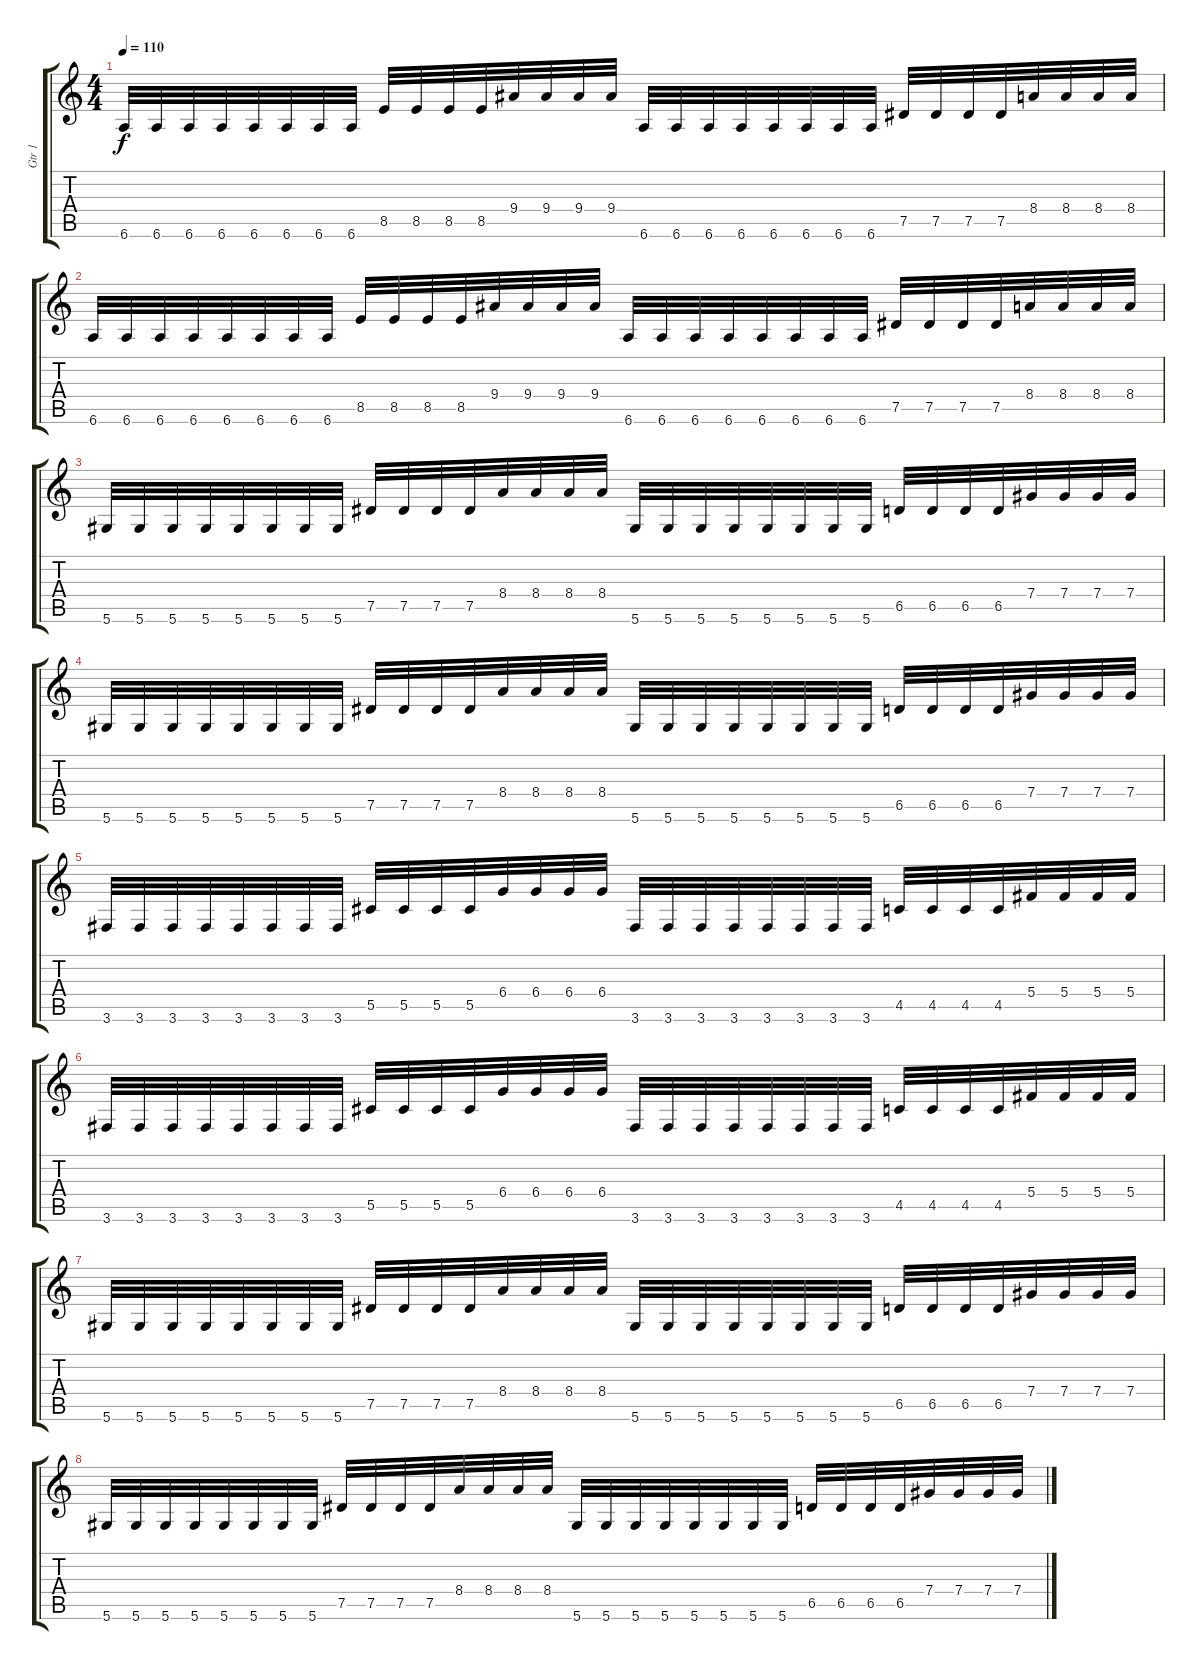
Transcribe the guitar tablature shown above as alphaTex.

\track ("Gtr 1" "Gtr 1") {instrument overdrivenguitar}
\staff {score tabs}
\tuning (Eb4 Bb3 Gb3 Db3 Ab2 Eb2) {hide}
\ts (4 4)
\tempo 110
\clef g2
\ks c
6.6.32{dy f} 6.6.32 6.6.32 6.6.32 6.6.32 6.6.32 6.6.32 6.6.32 8.5.32 8.5.32 8.5.32 8.5.32 9.4.32 9.4.32 9.4.32 9.4.32 6.6.32 6.6.32 6.6.32 6.6.32 6.6.32 6.6.32 6.6.32 6.6.32 7.5.32 7.5.32 7.5.32 7.5.32 8.4.32 8.4.32 8.4.32 8.4.32 |
6.6.32 6.6.32 6.6.32 6.6.32 6.6.32 6.6.32 6.6.32 6.6.32 8.5.32 8.5.32 8.5.32 8.5.32 9.4.32 9.4.32 9.4.32 9.4.32 6.6.32 6.6.32 6.6.32 6.6.32 6.6.32 6.6.32 6.6.32 6.6.32 7.5.32 7.5.32 7.5.32 7.5.32 8.4.32 8.4.32 8.4.32 8.4.32 |
5.6.32 5.6.32 5.6.32 5.6.32 5.6.32 5.6.32 5.6.32 5.6.32 7.5.32 7.5.32 7.5.32 7.5.32 8.4.32 8.4.32 8.4.32 8.4.32 5.6.32 5.6.32 5.6.32 5.6.32 5.6.32 5.6.32 5.6.32 5.6.32 6.5.32 6.5.32 6.5.32 6.5.32 7.4.32 7.4.32 7.4.32 7.4.32 |
5.6.32 5.6.32 5.6.32 5.6.32 5.6.32 5.6.32 5.6.32 5.6.32 7.5.32 7.5.32 7.5.32 7.5.32 8.4.32 8.4.32 8.4.32 8.4.32 5.6.32 5.6.32 5.6.32 5.6.32 5.6.32 5.6.32 5.6.32 5.6.32 6.5.32 6.5.32 6.5.32 6.5.32 7.4.32 7.4.32 7.4.32 7.4.32 |
3.6.32 3.6.32 3.6.32 3.6.32 3.6.32 3.6.32 3.6.32 3.6.32 5.5.32 5.5.32 5.5.32 5.5.32 6.4.32 6.4.32 6.4.32 6.4.32 3.6.32 3.6.32 3.6.32 3.6.32 3.6.32 3.6.32 3.6.32 3.6.32 4.5.32 4.5.32 4.5.32 4.5.32 5.4.32 5.4.32 5.4.32 5.4.32 |
3.6.32 3.6.32 3.6.32 3.6.32 3.6.32 3.6.32 3.6.32 3.6.32 5.5.32 5.5.32 5.5.32 5.5.32 6.4.32 6.4.32 6.4.32 6.4.32 3.6.32 3.6.32 3.6.32 3.6.32 3.6.32 3.6.32 3.6.32 3.6.32 4.5.32 4.5.32 4.5.32 4.5.32 5.4.32 5.4.32 5.4.32 5.4.32 |
5.6.32 5.6.32 5.6.32 5.6.32 5.6.32 5.6.32 5.6.32 5.6.32 7.5.32 7.5.32 7.5.32 7.5.32 8.4.32 8.4.32 8.4.32 8.4.32 5.6.32 5.6.32 5.6.32 5.6.32 5.6.32 5.6.32 5.6.32 5.6.32 6.5.32 6.5.32 6.5.32 6.5.32 7.4.32 7.4.32 7.4.32 7.4.32 |
5.6.32 5.6.32 5.6.32 5.6.32 5.6.32 5.6.32 5.6.32 5.6.32 7.5.32 7.5.32 7.5.32 7.5.32 8.4.32 8.4.32 8.4.32 8.4.32 5.6.32 5.6.32 5.6.32 5.6.32 5.6.32 5.6.32 5.6.32 5.6.32 6.5.32 6.5.32 6.5.32 6.5.32 7.4.32 7.4.32 7.4.32 7.4.32
